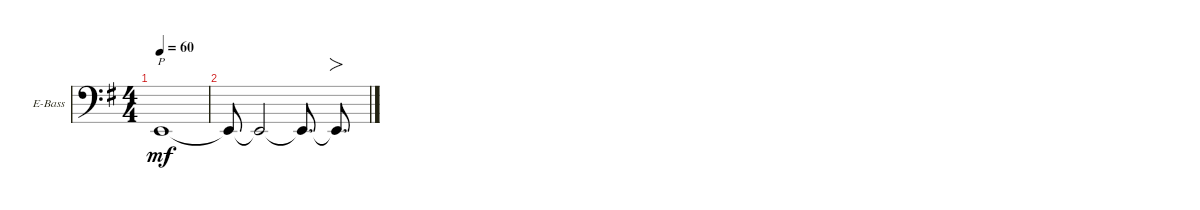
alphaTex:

\defaultSystemsLayout 4
\bracketExtendMode groupsimilarinstruments
\firstSystemTrackNameOrientation horizontal
\otherSystemsTrackNameOrientation horizontal
\track ("Electric Bass (Pete Agnew)" "E-Bass") {instrument acousticbass}
\staff {score}
\tuning (G2 D2 A1 D1)
\ts (4 4)
\tempo 60
\clef f4
\ks eminor
2.4.1{p dy mf} |
2.4{t}.8 2.4{t}.2 2.4{t}.8{d} 2.4{t}.8{fo d}
